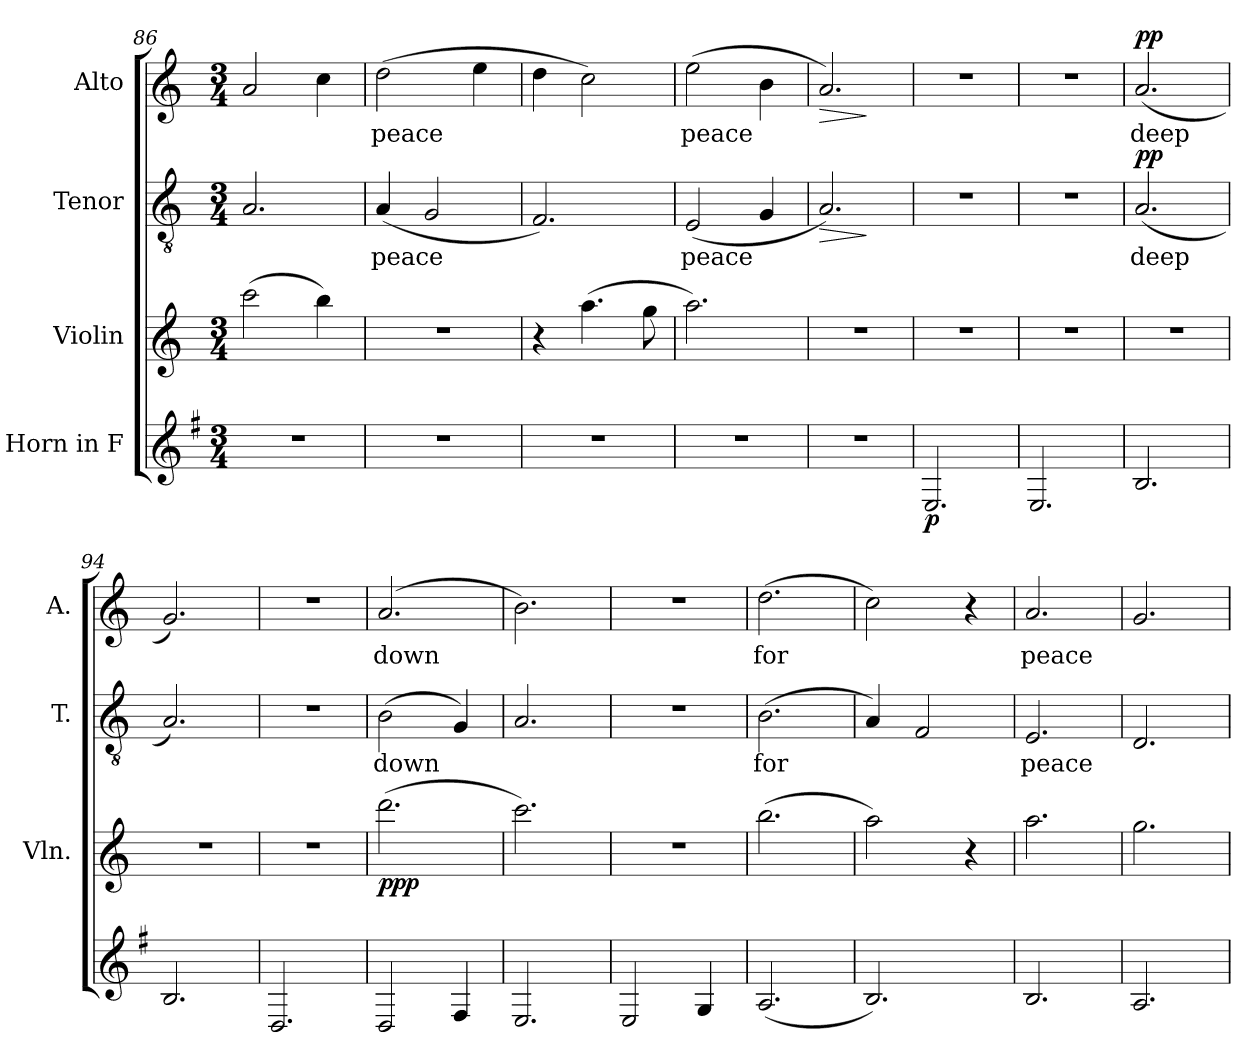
**kern	**dynam	**kern	**dynam	**kern	**text	**dynam	**kern	**text	**dynam
*part4	*part4	*part3	*part3	*part2	*part2	*part2	*part1	*part1	*part1
*staff4	*staff4	*staff3	*staff3	*staff2	*staff2	*staff2	*staff1	*staff1	*staff1
*I"Horn in F	*	*I"Violin	*	*I"Tenor	*	*	*I"Alto	*	*
*	*	*I'Vln.	*	*I'T.	*	*	*I'A.	*	*
*clefG2	*	*clefG2	*	*clefGv2	*	*	*clefG2	*	*
*ITrd4c7	*	*	*	*	*	*	*	*	*
*k[]	*	*k[]	*	*k[]	*	*	*k[]	*	*
*M3/4	*	*M3/4	*	*M3/4	*	*	*M3/4	*	*
=86	=86	=86	=86	=86	=86	=86	=86	=86	=86
2.r	.	(2ccc\	.	2.A/	.	.	2a/	.	.
.	.	4bb\)	.	.	.	.	4cc\	.	.
=87	=87	=87	=87	=87	=87	=87	=87	=87	=87
!	!	!	!	!	!LO:LY:b	!	!	!LO:LY:b	!
2.r	.	2.r	.	(4A/	-peace	.	(2dd\	peace	.
.	.	.	.	2G/	.	.	.	.	.
.	.	.	.	.	.	.	4ee\	.	.
=88	=88	=88	=88	=88	=88	=88	=88	=88	=88
2.r	.	4r	.	2.F/)	.	.	4dd\	.	.
.	.	(4.aa\	.	.	.	.	2cc\)	.	.
.	.	8gg\	.	.	.	.	.	.	.
=89	=89	=89	=89	=89	=89	=89	=89	=89	=89
!	!	!	!	!	!LO:LY:b	!	!	!LO:LY:b	!
2.r	.	2.aa\)	.	(2E/	peace	.	(2ee\	peace	.
.	.	.	.	4G/	.	.	4b\	.	.
=90	=90	=90	=90	=90	=90	=90	=90	=90	=90
!	!	!	!	!	!	!LO:HP:b	!	!	!LO:HP:b
2.r	.	2.r	.	2.A/)	.	>	2.a/)	.	>
.	.	.	.	.	.	]	.	.	]
=91	=91	=91	=91	=91	=91	=91	=91	=91	=91
!	!LO:DY:b	!	!	!	!	!	!	!	!
2.AA/	p	2.r	.	2.r	.	.	2.r	.	.
=92	=92	=92	=92	=92	=92	=92	=92	=92	=92
2.AA/	.	2.r	.	2.r	.	.	2.r	.	.
=93	=93	=93	=93	=93	=93	=93	=93	=93	=93
!	!	!	!	!	!LO:LY:b	!LO:DY:a	!	!LO:LY:b	!LO:DY:a
2.E/	.	2.r	.	(2.A/	deep	pp	(2.a/	deep	pp
=94	=94	=94	=94	=94	=94	=94	=94	=94	=94
2.E/	.	2.r	.	2.A/)	.	.	2.g/)	.	.
=95	=95	=95	=95	=95	=95	=95	=95	=95	=95
2.GG/	.	2.r	.	2.r	.	.	2.r	.	.
!!LO:PB:g=z
=96	=96	=96	=96	=96	=96	=96	=96	=96	=96
!	!	!	!LO:DY:b	!	!LO:LY:b	!	!	!LO:LY:b	!
2GG/	.	(2.ddd\	ppp	(2B\	down	.	(2.a/	down	.
4BB/	.	.	.	4G/)	.	.	.	.	.
=97	=97	=97	=97	=97	=97	=97	=97	=97	=97
2.AA/	.	2.ccc\)	.	2.A/	.	.	2.b\)	.	.
=98	=98	=98	=98	=98	=98	=98	=98	=98	=98
2AA/	.	2.r	.	2.r	.	.	2.r	.	.
4C/	.	.	.	.	.	.	.	.	.
=99	=99	=99	=99	=99	=99	=99	=99	=99	=99
!	!	!	!	!	!LO:LY:b	!	!	!LO:LY:b	!
(2.D/	.	(2.bb\	.	(2.B\	for	.	(2.dd\	for	.
=100	=100	=100	=100	=100	=100	=100	=100	=100	=100
2.E/)	.	2aa\)	.	4A/)	.	.	2cc\)	.	.
.	.	.	.	2F/	.	.	.	.	.
.	.	4r	.	.	.	.	4r	.	.
=101	=101	=101	=101	=101	=101	=101	=101	=101	=101
!	!	!	!	!	!LO:LY:b	!	!	!LO:LY:b	!
2.E/	.	2.aa\	.	2.E/	peace	.	2.a/	peace	.
=102	=102	=102	=102	=102	=102	=102	=102	=102	=102
2.D/	.	2.gg\	.	2.D/	.	.	2.g/	.	.
=	=	=	=	=	=	=	=	=	=
*-	*-	*-	*-	*-	*-	*-	*-	*-	*-
